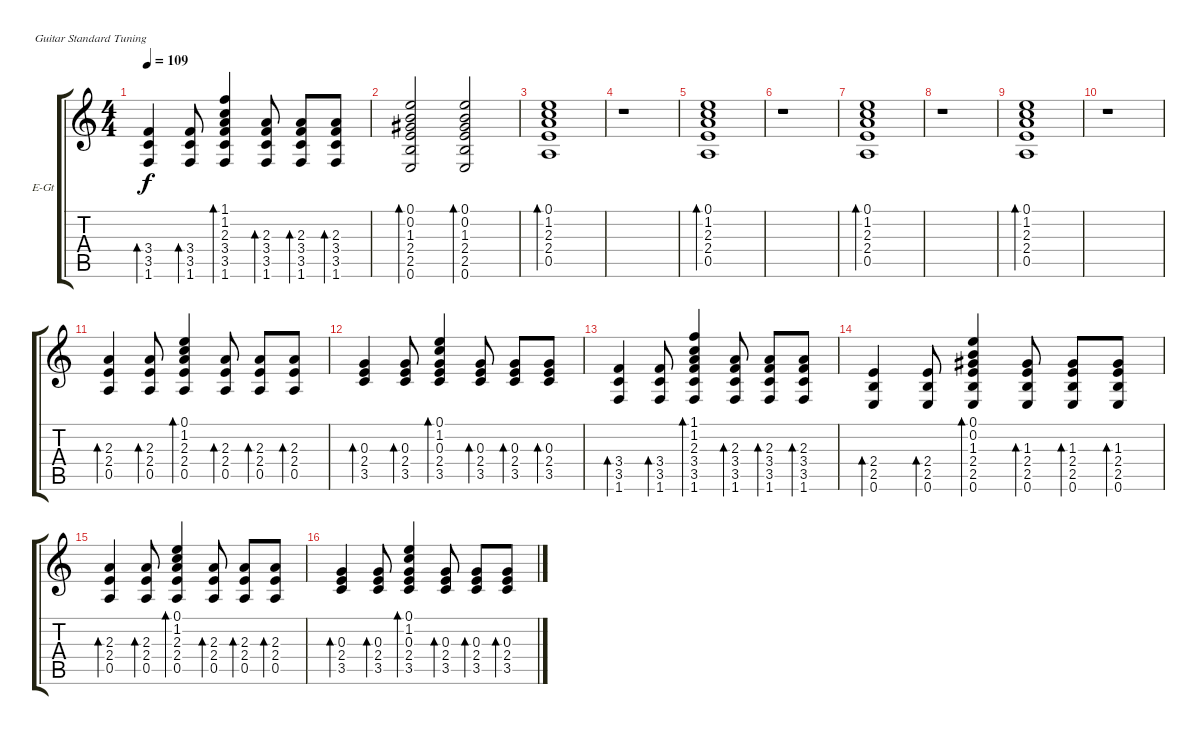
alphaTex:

\bracketExtendMode groupsimilarinstruments
\firstSystemTrackNameOrientation horizontal
\otherSystemsTrackNameOrientation horizontal
\track ("Guitar01" "E-Gt") {instrument electricguitarclean}
\staff {score tabs}
\tuning (E4 B3 G3 D3 A2 E2)
\ts (4 4)
\tempo 109
\clef g2
\ks c
(3.4 3.5 1.6).4{bd 60 dy f} (3.4 3.5 1.6).8{bd 60} (1.1 1.2 2.3 3.4 3.5 1.6).4{bd 60} (2.3 3.4 3.5 1.6).8{bd 60} (2.3 3.4 3.5 1.6).8{bd 60} (2.3 3.4 3.5 1.6).8{bd 60} |
(0.1 0.2 1.3 2.4 2.5 0.6).2{bd 60} (0.1 0.2 1.3 2.4 2.5 0.6).2{bd 60} |
(0.1 1.2 2.3 2.4 0.5).1{bd 60} |
r.1 |
(0.1 1.2 2.3 2.4 0.5).1{bd 60} |
r.1 |
(0.1 1.2 2.3 2.4 0.5).1{bd 60} |
r.1 |
(0.1 1.2 2.3 2.4 0.5).1{bd 60} |
r.1 |
(2.3 2.4 0.5).4{bd 60} (2.3 2.4 0.5).8{bd 60} (0.1 1.2 2.3 2.4 0.5).4{bd 60} (2.3 2.4 0.5).8{bd 60} (2.3 2.4 0.5).8{bd 60} (2.3 2.4 0.5).8{bd 60} |
(0.3 2.4 3.5).4{bd 60} (0.3 2.4 3.5).8{bd 60} (0.1 1.2 0.3 2.4 3.5).4{bd 60} (0.3 2.4 3.5).8{bd 60} (0.3 2.4 3.5).8{bd 60} (0.3 2.4 3.5).8{bd 60} |
(3.4 3.5 1.6).4{bd 60} (3.4 3.5 1.6).8{bd 60} (1.1 1.2 2.3 3.4 3.5 1.6).4{bd 60} (2.3 3.4 3.5 1.6).8{bd 60} (2.3 3.4 3.5 1.6).8{bd 60} (2.3 3.4 3.5 1.6).8{bd 60} |
(2.4 2.5 0.6).4{bd 60} (2.4 2.5 0.6).8{bd 60} (0.1 0.2 1.3 2.4 2.5 0.6).4{bd 60} (1.3 2.4 2.5 0.6).8{bd 60} (1.3 2.4 2.5 0.6).8{bd 60} (1.3 2.4 2.5 0.6).8{bd 60} |
(2.3 2.4 0.5).4{bd 60} (2.3 2.4 0.5).8{bd 60} (0.1 1.2 2.3 2.4 0.5).4{bd 60} (2.3 2.4 0.5).8{bd 60} (2.3 2.4 0.5).8{bd 60} (2.3 2.4 0.5).8{bd 60} |
(0.3 2.4 3.5).4{bd 60} (0.3 2.4 3.5).8{bd 60} (0.1 1.2 0.3 2.4 3.5).4{bd 60} (0.3 2.4 3.5).8{bd 60} (0.3 2.4 3.5).8{bd 60} (0.3 2.4 3.5).8{bd 60}
